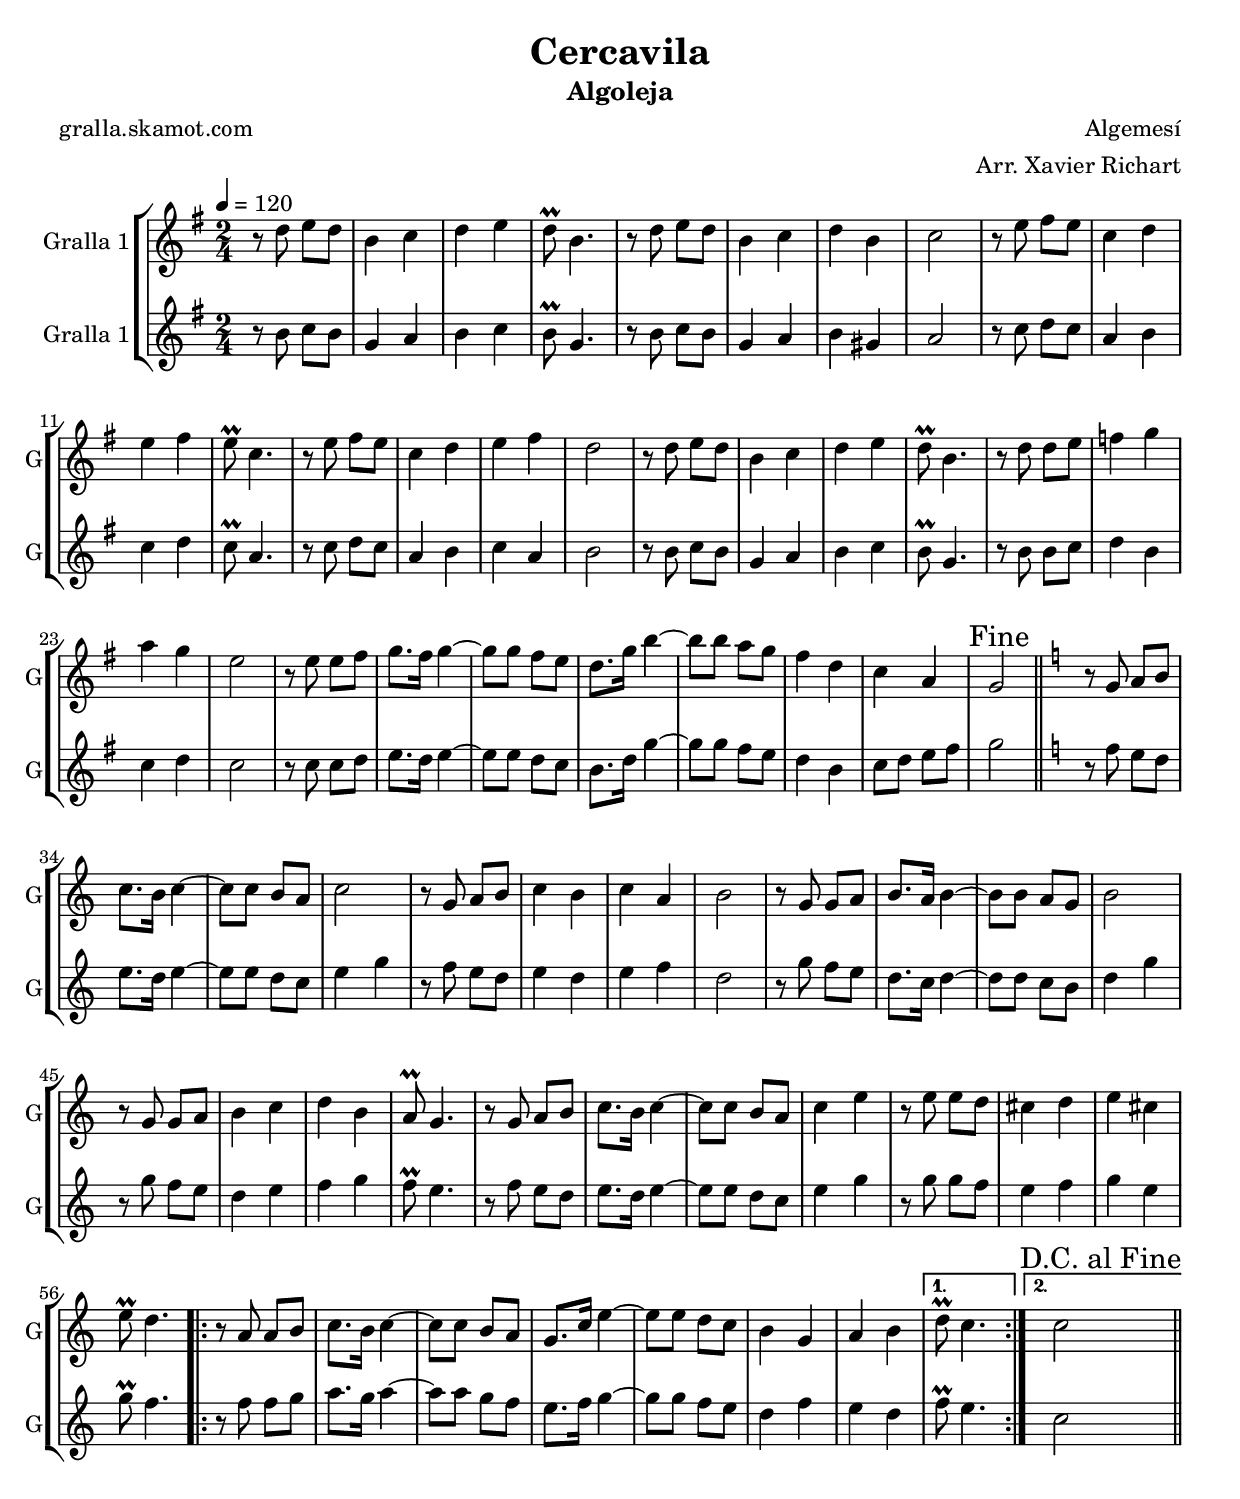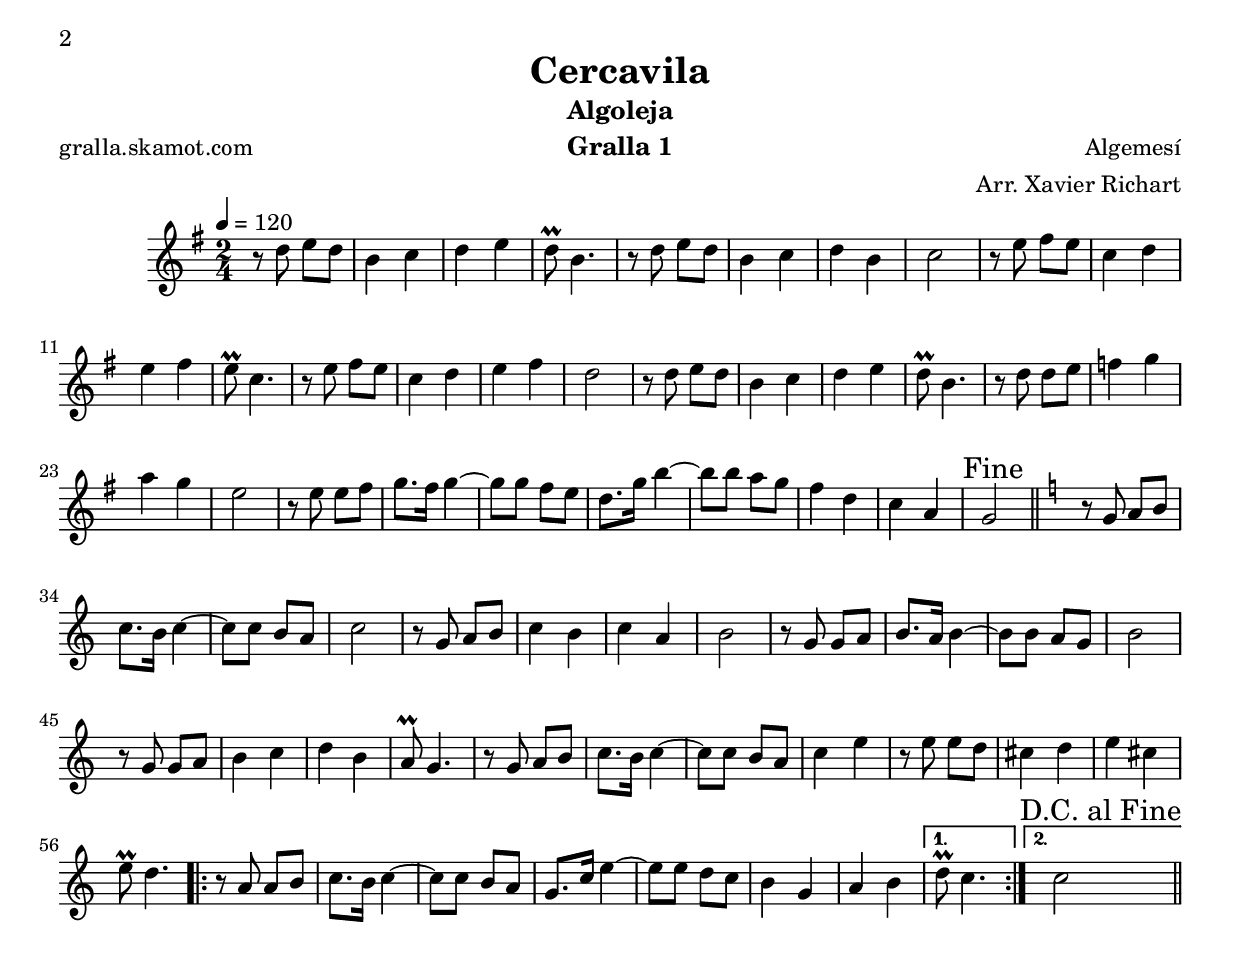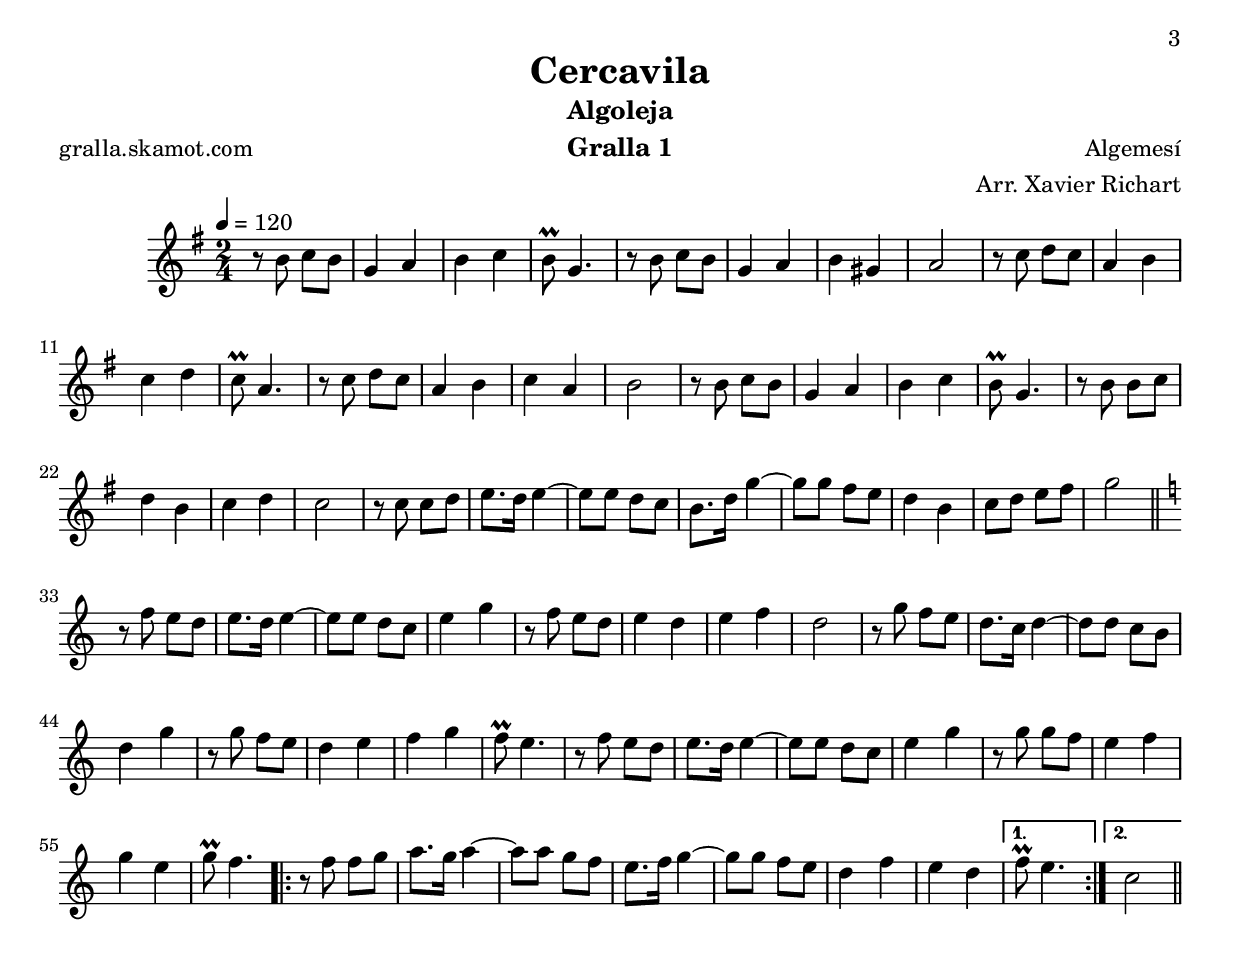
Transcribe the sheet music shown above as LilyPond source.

\version "2.16.2"

\header {
  dedication=""
  title="Cercavila"
  subtitle="Algoleja"
  subsubtitle=""
  poet="gralla.skamot.com"
  meter=""
  piece=""
  composer="Algemesí"
  arranger="Arr. Xavier Richart"
  opus=""
  instrument=""
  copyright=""
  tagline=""
}

liniaroAa =
\relative d''
{
  \tempo 4=120
  \clef treble
  \key g \major
  \time 2/4
  r8 d e d  |
  b4 c  |
  d4 e  |
  d8\prall b4.  |
  %05
  r8 d e d  |
  b4 c  |
  d4 b  |
  c2  |
  r8 e fis e  |
  %10
  c4 d  |
  e4 fis  |
  e8\prall c4.  |
  r8 e fis e  |
  c4 d  |
  %15
  e4 fis  |
  d2  |
  r8 d e d  |
  b4 c  |
  d4 e  |
  %20
  d8\prall b4.  |
  r8 d d e  |
  f4 g  |
  a4 g  |
  e2  |
  %25
  r8 e e fis  |
  g8. fis16 g4 ~  |
  g8 g fis e  |
  d8. g16 b4 ~  |
  b8 b a g  |
  %30
  fis4 d  |
  c4 a  |
  \mark "Fine" g2  \bar "||"
  \key c \major   r8 g a b  |
  c8. b16 c4 ~  |
  %35
  c8 c b a  |
  c2  |
  r8 g a b  |
  c4 b  |
  c4 a  |
  %40
  b2  |
  r8 g g a  |
  b8. a16 b4 ~  |
  b8 b a g  |
  b2  |
  %45
  r8 g g a  |
  b4 c  |
  d4 b  |
  a8\prall g4.  |
  r8 g a b  |
  %50
  c8. b16 c4 ~  |
  c8 c b a  |
  c4 e  |
  r8 e e d  |
  cis4 d  |
  %55
  e4 cis  |
  e8\prall d4.  |
  \repeat volta 2 { r8 a a b  |
  c8. b16 c4 ~  |
  c8 c b a  |
  %60
  g8. c16 e4 ~  |
  e8 e d c  |
  b4 g  |
  a4 b }
  \alternative { { d8\prall c4. }
  %65
  { \mark "D.C. al Fine" c2 } } \bar "||"
}

liniaroAb =
\relative b'
{
  \tempo 4=120
  \clef treble
  \key g \major
  \time 2/4
  r8 b c b  |
  g4 a  |
  b4 c  |
  b8\prall g4.  |
  %05
  r8 b c b  |
  g4 a  |
  b4 gis  |
  a2  |
  r8 c d c  |
  %10
  a4 b  |
  c4 d  |
  c8\prall a4.  |
  r8 c d c  |
  a4 b  |
  %15
  c4 a  |
  b2  |
  r8 b c b  |
  g4 a  |
  b4 c  |
  %20
  b8\prall g4.  |
  r8 b b c  |
  d4 b  |
  c4 d  |
  c2  |
  %25
  r8 c c d  |
  e8. d16 e4 ~  |
  e8 e d c  |
  b8. d16 g4 ~  |
  g8 g fis e  |
  %30
  d4 b  |
  c8 d e fis  |
  g2  \bar "||"
  \key c \major   r8 f e d  |
  e8. d16 e4 ~  |
  %35
  e8 e d c  |
  e4 g  |
  r8 f e d  |
  e4 d  |
  e4 f  |
  %40
  d2  |
  r8 g f e  |
  d8. c16 d4 ~  |
  d8 d c b  |
  d4 g  |
  %45
  r8 g f e  |
  d4 e  |
  f4 g  |
  f8\prall e4.  |
  r8 f e d  |
  %50
  e8. d16 e4 ~  |
  e8 e d c  |
  e4 g  |
  r8 g g f  |
  e4 f  |
  %55
  g4 e  |
  g8\prall f4.  |
  \repeat volta 2 { r8 f f g  |
  a8. g16 a4 ~  |
  a8 a g f  |
  %60
  e8. f16 g4 ~  |
  g8 g f e  |
  d4 f  |
  e4 d }
  \alternative { { f8\prall e4. }
  %65
  { c2 } } \bar "||"
}

\bookpart {
  \score {
    \new StaffGroup {
      \override Score.RehearsalMark.self-alignment-X = #LEFT
      <<
        \new Staff \with {instrumentName = #"Gralla 1" shortInstrumentName = #"G"} \liniaroAa
        \new Staff \with {instrumentName = #"Gralla 1" shortInstrumentName = #"G"} \liniaroAb
      >>
    }
    \layout {}
  }
  \score { \unfoldRepeats
    \new StaffGroup {
      \override Score.RehearsalMark.self-alignment-X = #LEFT
      <<
        \new Staff \with {instrumentName = #"Gralla 1" shortInstrumentName = #"G"} \liniaroAa
        \new Staff \with {instrumentName = #"Gralla 1" shortInstrumentName = #"G"} \liniaroAb
      >>
    }
    \midi {
      \set Staff.midiInstrument = "oboe"
      \set DrumStaff.midiInstrument = "drums"
    }
  }
}

\bookpart {
  \header {instrument="Gralla 1"}
  \score {
    \new StaffGroup {
      \override Score.RehearsalMark.self-alignment-X = #LEFT
      <<
        \new Staff \liniaroAa
      >>
    }
    \layout {}
  }
  \score { \unfoldRepeats
    \new StaffGroup {
      \override Score.RehearsalMark.self-alignment-X = #LEFT
      <<
        \new Staff \liniaroAa
      >>
    }
    \midi {
      \set Staff.midiInstrument = "oboe"
      \set DrumStaff.midiInstrument = "drums"
    }
  }
}

\bookpart {
  \header {instrument="Gralla 1"}
  \score {
    \new StaffGroup {
      \override Score.RehearsalMark.self-alignment-X = #LEFT
      <<
        \new Staff \liniaroAb
      >>
    }
    \layout {}
  }
  \score { \unfoldRepeats
    \new StaffGroup {
      \override Score.RehearsalMark.self-alignment-X = #LEFT
      <<
        \new Staff \liniaroAb
      >>
    }
    \midi {
      \set Staff.midiInstrument = "oboe"
      \set DrumStaff.midiInstrument = "drums"
    }
  }
}

